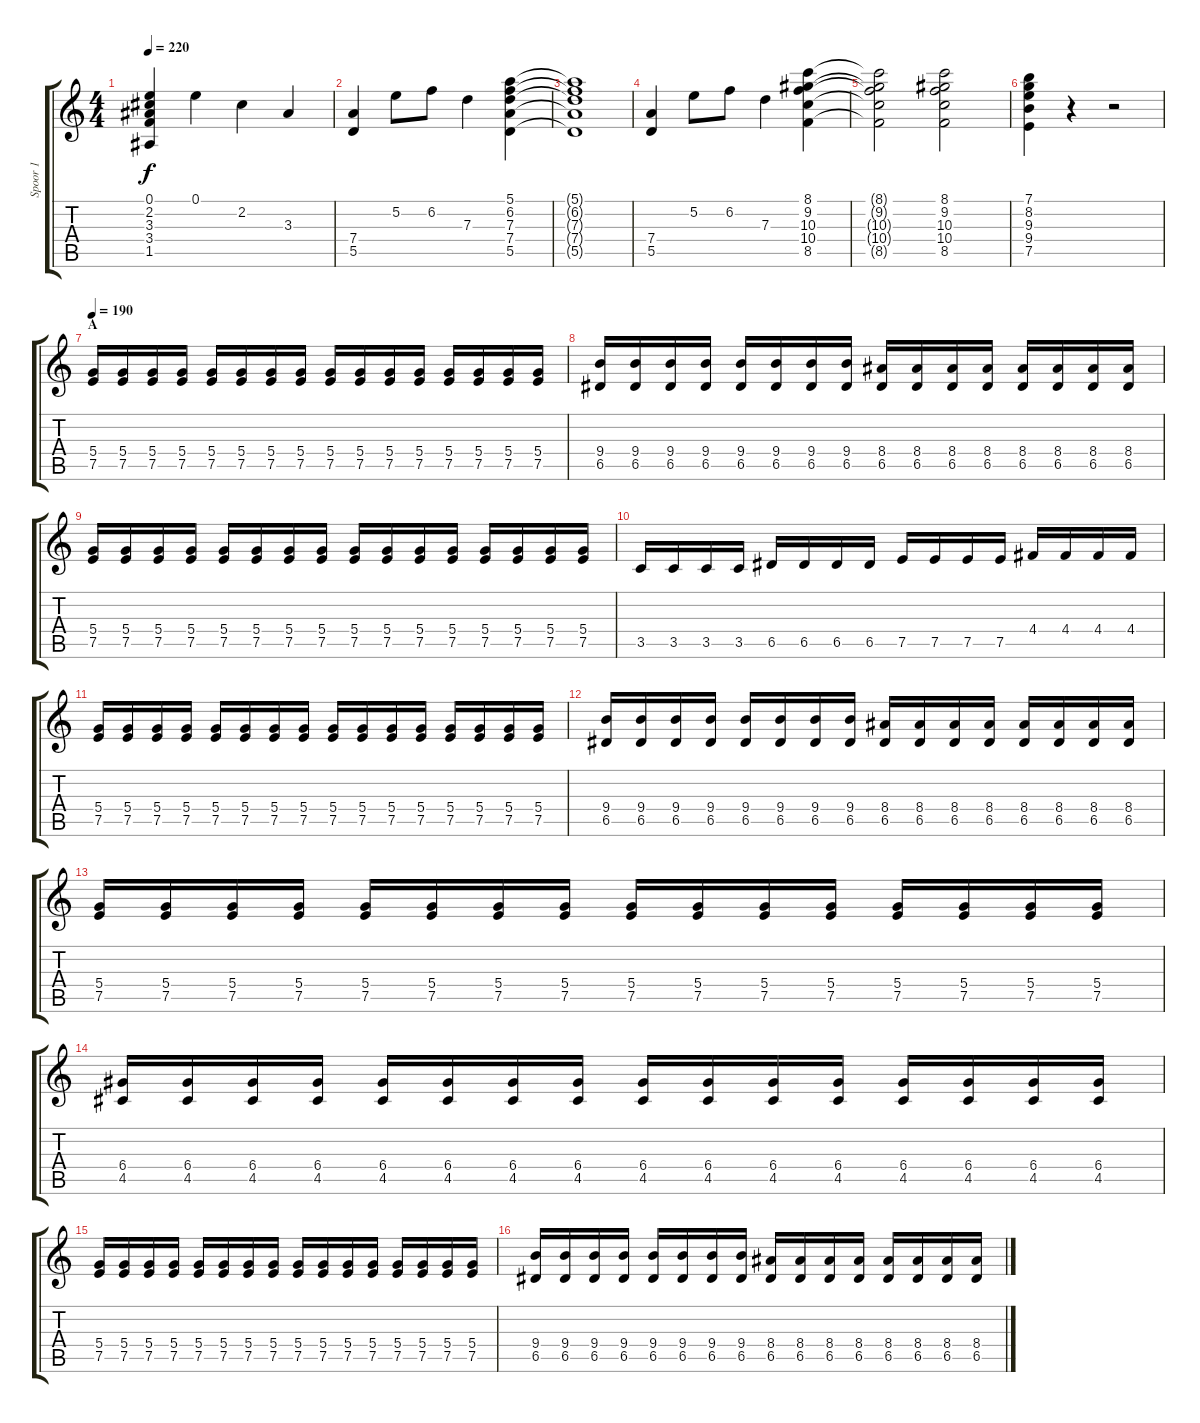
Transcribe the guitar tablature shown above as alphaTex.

\track ("Spoor 1" "Spoor 1") {instrument overdrivenguitar}
\staff {score tabs}
\tuning (E4 B3 G3 D3 A2 E2) {hide}
\ts (4 4)
\tempo 220
\clef g2
\ks c
(0.1{t} 2.2{t} 3.3{t} 3.4{t} 1.5{t}).4{dy f} 0.1.4 2.2.4 3.3.4 |
(7.4 5.5).4 5.2.8 6.2.8 7.3.4 (5.1 6.2 7.3 7.4 5.5).4 |
(5.1{t} 6.2{t} 7.3{t} 7.4{t} 5.5{t}).1 |
(7.4 5.5).4 5.2.8 6.2.8 7.3.4 (8.1 9.2 10.3 10.4 8.5).4 |
(8.1{t} 9.2{t} 10.3{t} 10.4{t} 8.5{t}).2 (8.1 9.2 10.3 10.4 8.5).2 |
(7.1 8.2 9.3 9.4 7.5).4 r.4 r.2 |
\section ("" "A")
\tempo 190
(5.4 7.5).16 (5.4 7.5).16 (5.4 7.5).16 (5.4 7.5).16 (5.4 7.5).16 (5.4 7.5).16 (5.4 7.5).16 (5.4 7.5).16 (5.4 7.5).16 (5.4 7.5).16 (5.4 7.5).16 (5.4 7.5).16 (5.4 7.5).16 (5.4 7.5).16 (5.4 7.5).16 (5.4 7.5).16 |
(9.4 6.5).16 (9.4 6.5).16 (9.4 6.5).16 (9.4 6.5).16 (9.4 6.5).16 (9.4 6.5).16 (9.4 6.5).16 (9.4 6.5).16 (8.4 6.5).16 (8.4 6.5).16 (8.4 6.5).16 (8.4 6.5).16 (8.4 6.5).16 (8.4 6.5).16 (8.4 6.5).16 (8.4 6.5).16 |
(5.4 7.5).16 (5.4 7.5).16 (5.4 7.5).16 (5.4 7.5).16 (5.4 7.5).16 (5.4 7.5).16 (5.4 7.5).16 (5.4 7.5).16 (5.4 7.5).16 (5.4 7.5).16 (5.4 7.5).16 (5.4 7.5).16 (5.4 7.5).16 (5.4 7.5).16 (5.4 7.5).16 (5.4 7.5).16 |
3.5.16 3.5.16 3.5.16 3.5.16 6.5.16 6.5.16 6.5.16 6.5.16 7.5.16 7.5.16 7.5.16 7.5.16 4.4.16 4.4.16 4.4.16 4.4.16 |
(5.4 7.5).16 (5.4 7.5).16 (5.4 7.5).16 (5.4 7.5).16 (5.4 7.5).16 (5.4 7.5).16 (5.4 7.5).16 (5.4 7.5).16 (5.4 7.5).16 (5.4 7.5).16 (5.4 7.5).16 (5.4 7.5).16 (5.4 7.5).16 (5.4 7.5).16 (5.4 7.5).16 (5.4 7.5).16 |
(9.4 6.5).16 (9.4 6.5).16 (9.4 6.5).16 (9.4 6.5).16 (9.4 6.5).16 (9.4 6.5).16 (9.4 6.5).16 (9.4 6.5).16 (8.4 6.5).16 (8.4 6.5).16 (8.4 6.5).16 (8.4 6.5).16 (8.4 6.5).16 (8.4 6.5).16 (8.4 6.5).16 (8.4 6.5).16 |
(5.4 7.5).16 (5.4 7.5).16 (5.4 7.5).16 (5.4 7.5).16 (5.4 7.5).16 (5.4 7.5).16 (5.4 7.5).16 (5.4 7.5).16 (5.4 7.5).16 (5.4 7.5).16 (5.4 7.5).16 (5.4 7.5).16 (5.4 7.5).16 (5.4 7.5).16 (5.4 7.5).16 (5.4 7.5).16 |
(6.4 4.5).16 (6.4 4.5).16 (6.4 4.5).16 (6.4 4.5).16 (6.4 4.5).16 (6.4 4.5).16 (6.4 4.5).16 (6.4 4.5).16 (6.4 4.5).16 (6.4 4.5).16 (6.4 4.5).16 (6.4 4.5).16 (6.4 4.5).16 (6.4 4.5).16 (6.4 4.5).16 (6.4 4.5).16 |
(5.4 7.5).16 (5.4 7.5).16 (5.4 7.5).16 (5.4 7.5).16 (5.4 7.5).16 (5.4 7.5).16 (5.4 7.5).16 (5.4 7.5).16 (5.4 7.5).16 (5.4 7.5).16 (5.4 7.5).16 (5.4 7.5).16 (5.4 7.5).16 (5.4 7.5).16 (5.4 7.5).16 (5.4 7.5).16 |
(9.4 6.5).16 (9.4 6.5).16 (9.4 6.5).16 (9.4 6.5).16 (9.4 6.5).16 (9.4 6.5).16 (9.4 6.5).16 (9.4 6.5).16 (8.4 6.5).16 (8.4 6.5).16 (8.4 6.5).16 (8.4 6.5).16 (8.4 6.5).16 (8.4 6.5).16 (8.4 6.5).16 (8.4 6.5).16
